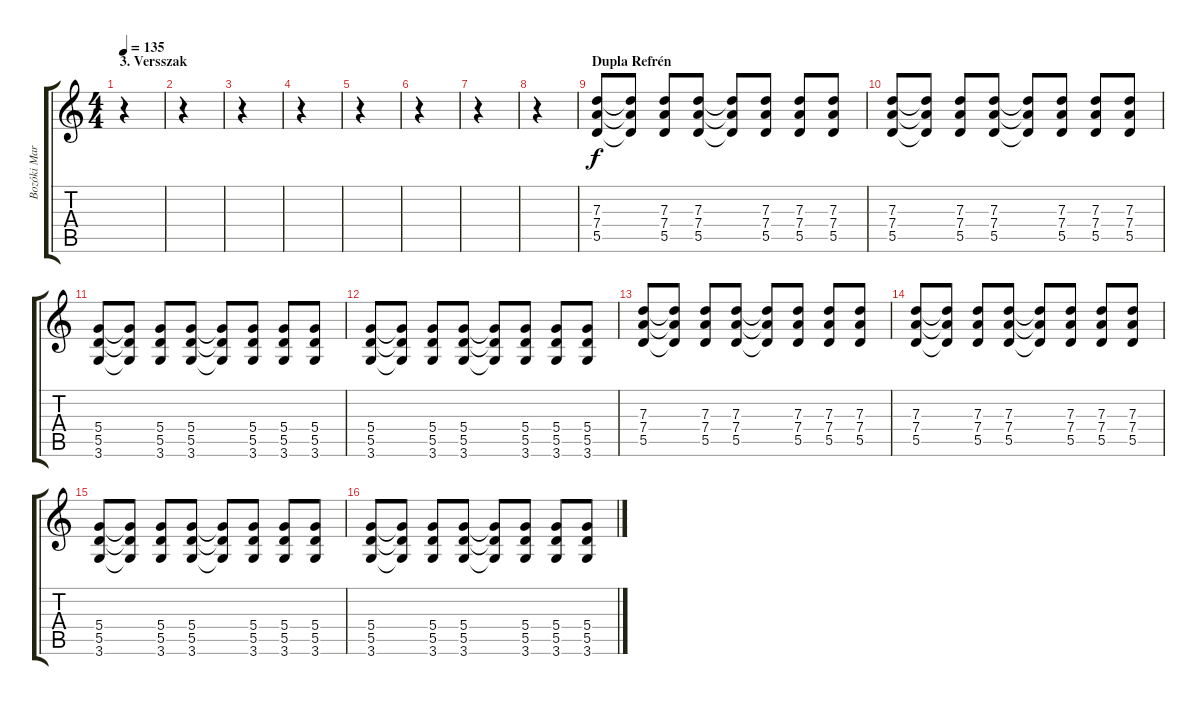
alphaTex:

\track ("Bozóki Marcell - Torzított Gitár" "Bozóki Mar") {instrument distortionguitar}
\staff {score tabs}
\tuning (E4 B3 G3 D3 A2 E2) {hide}
\ts (4 4)
\section ("" "3. Versszak")
\tempo 135
\clef g2
\ks c
r.4{dy f} |
r.4 |
r.4 |
r.4 |
r.4 |
r.4 |
r.4 |
r.4 |
\section ("" "Dupla Refrén")
(7.3 7.4 5.5).8 (7.3{t} 7.4{t} 5.5{t}).8 (7.3 7.4 5.5).8 (7.3 7.4 5.5).8 (7.3{t} 7.4{t} 5.5{t}).8 (7.3 7.4 5.5).8 (7.3 7.4 5.5).8 (7.3 7.4 5.5).8 |
(7.3 7.4 5.5).8 (7.3{t} 7.4{t} 5.5{t}).8 (7.3 7.4 5.5).8 (7.3 7.4 5.5).8 (7.3{t} 7.4{t} 5.5{t}).8 (7.3 7.4 5.5).8 (7.3 7.4 5.5).8 (7.3 7.4 5.5).8 |
(5.4 5.5 3.6).8 (5.4{t} 5.5{t} 3.6{t}).8 (5.4 5.5 3.6).8 (5.4 5.5 3.6).8 (5.4{t} 5.5{t} 3.6{t}).8 (5.4 5.5 3.6).8 (5.4 5.5 3.6).8 (5.4 5.5 3.6).8 |
(5.4 5.5 3.6).8 (5.4{t} 5.5{t} 3.6{t}).8 (5.4 5.5 3.6).8 (5.4 5.5 3.6).8 (5.4{t} 5.5{t} 3.6{t}).8 (5.4 5.5 3.6).8 (5.4 5.5 3.6).8 (5.4 5.5 3.6).8 |
(7.3 7.4 5.5).8 (7.3{t} 7.4{t} 5.5{t}).8 (7.3 7.4 5.5).8 (7.3 7.4 5.5).8 (7.3{t} 7.4{t} 5.5{t}).8 (7.3 7.4 5.5).8 (7.3 7.4 5.5).8 (7.3 7.4 5.5).8 |
(7.3 7.4 5.5).8 (7.3{t} 7.4{t} 5.5{t}).8 (7.3 7.4 5.5).8 (7.3 7.4 5.5).8 (7.3{t} 7.4{t} 5.5{t}).8 (7.3 7.4 5.5).8 (7.3 7.4 5.5).8 (7.3 7.4 5.5).8 |
(5.4 5.5 3.6).8 (5.4{t} 5.5{t} 3.6{t}).8 (5.4 5.5 3.6).8 (5.4 5.5 3.6).8 (5.4{t} 5.5{t} 3.6{t}).8 (5.4 5.5 3.6).8 (5.4 5.5 3.6).8 (5.4 5.5 3.6).8 |
(5.4 5.5 3.6).8 (5.4{t} 5.5{t} 3.6{t}).8 (5.4 5.5 3.6).8 (5.4 5.5 3.6).8 (5.4{t} 5.5{t} 3.6{t}).8 (5.4 5.5 3.6).8 (5.4 5.5 3.6).8 (5.4 5.5 3.6).8
